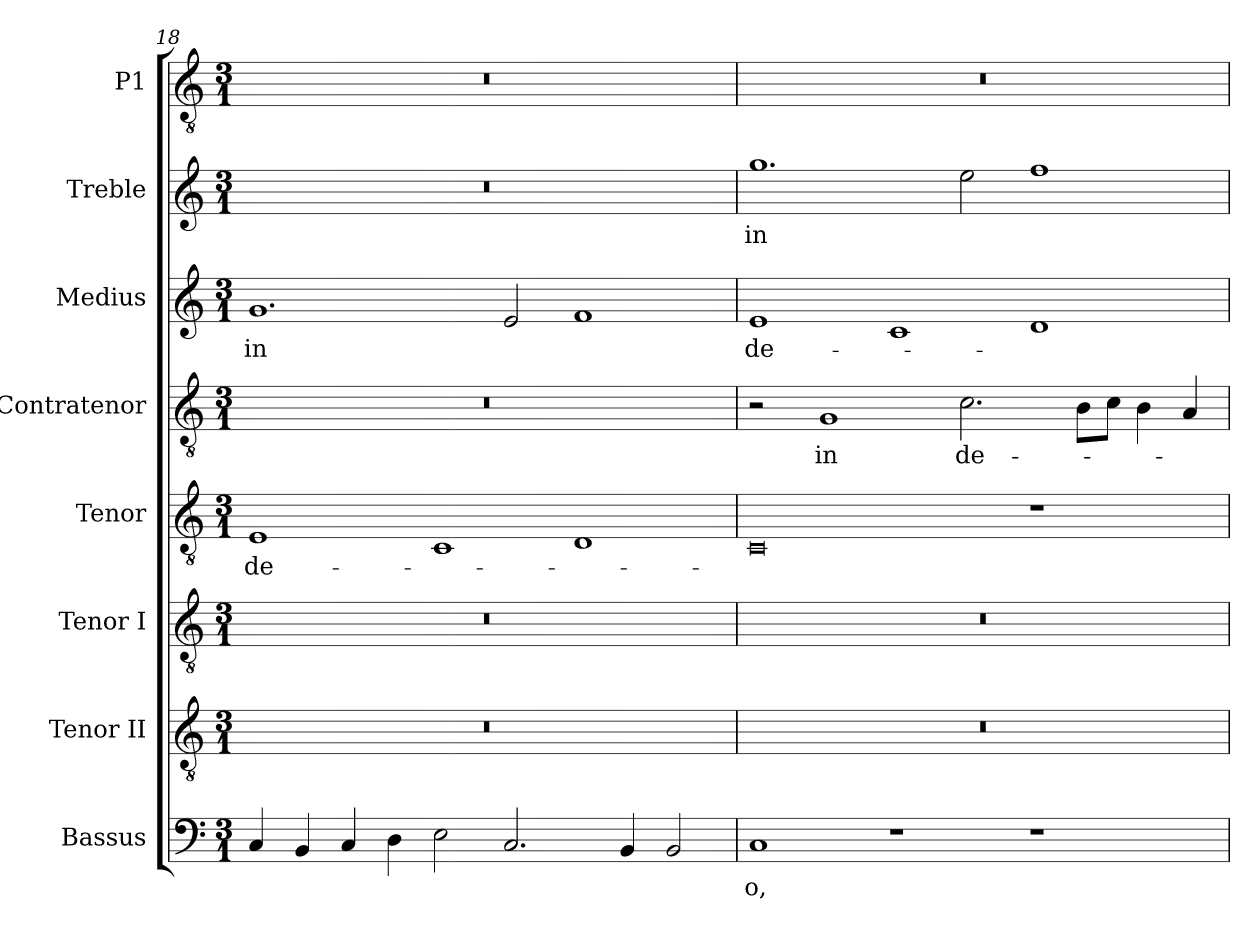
**kern	**text	**kern	**kern	**kern	**text	**kern	**text	**kern	**text	**kern	**text	**kern
*part8	*part8	*part7	*part6	*part5	*part5	*part4	*part4	*part3	*part3	*part2	*part2	*part1
*staff8	*staff8	*staff7	*staff6	*staff5	*staff5	*staff4	*staff4	*staff3	*staff3	*staff2	*staff2	*staff1
*I"Bassus	*	*I"Tenor II	*I"Tenor I	*I"Tenor	*	*I"Contratenor	*	*I"Medius	*	*I"Treble	*	*I"P1
*I'B.	*	*I'T II.	*I'T I.	*I'T.	*	*I'Ct.	*	*I'M.	*	*I'Tr.	*	*
*clefF4	*	*clefGv2	*clefGv2	*clefGv2	*	*clefGv2	*	*clefG2	*	*clefG2	*	*clefGv2
*	*	*ITrd7c12	*ITrd7c12	*ITrd7c12	*	*ITrd7c12	*	*	*	*	*	*ITrd7c12
*k[]	*	*k[]	*k[]	*k[]	*	*k[]	*	*k[]	*	*k[]	*	*k[]
*C:	*	*C:	*C:	*C:	*	*C:	*	*C:	*	*C:	*	*C:
*M3/1	*	*M3/1	*M3/1	*M3/1	*	*M3/1	*	*M3/1	*	*M3/1	*	*M3/1
=18	=18	=18	=18	=18	=18	=18	=18	=18	=18	=18	=18	=18
!	!	!LO:N:vis=1	!LO:N:vis=1	!	!	!	!	!	!	!	!	!
!	!	!	!	!	!LO:LY:b:color=#000000	!LO:N:vis=1	!	!	!	!	!	!
!	!	!	!	!	!	!	!	!	!LO:LY:b:color=#000000	!LO:N:vis=1	!	!LO:N:vis=1
4Ci/	.	0.r	0.r	1EEi	de-	0.r	.	1.gi	in	0.r	.	0.r
4BBi/	.	.	.	.	.	.	.	.	.	.	.	.
4Ci/	.	.	.	.	.	.	.	.	.	.	.	.
4Di\	.	.	.	.	.	.	.	.	.	.	.	.
2Ei\	.	.	.	1CCi	.	.	.	.	.	.	.	.
2.Ci/	.	.	.	.	.	.	.	2ei/	.	.	.	.
.	.	.	.	1DDi	.	.	.	1fi	.	.	.	.
4BBi/	.	.	.	.	.	.	.	.	.	.	.	.
2BBi/	.	.	.	.	.	.	.	.	.	.	.	.
=19`	=19`	=19`	=19`	=19`	=19`	=19`	=19`	=19`	=19`	=19`	=19`	=19`
!	!LO:LY:b:color=#000000	!LO:N:vis=1	!LO:N:vis=1	!	!	!	!	!	!	!	!	!
!	!	!	!	!	!	!	!	!	!LO:LY:b:color=#000000	!	!	!
!	!	!	!	!	!	!	!	!	!	!	!LO:LY:b:color=#000000	!LO:N:vis=1
1Ci	-o,	0.r	0.r	0CCi	.	2r	.	1ei	de-	1.ggi	in	0.r
!	!	!	!	!	!	!	!LO:LY:b:color=#000000	!	!	!	!	!
.	.	.	.	.	.	1GGi	in	.	.	.	.	.
1r	.	.	.	.	.	.	.	1ci	.	.	.	.
!	!	!	!	!	!	!	!LO:LY:b:color=#000000	!	!	!	!	!
.	.	.	.	.	.	2.Ci\	de-	.	.	2eei\	.	.
1r	.	.	.	1r	.	.	.	1di	.	1ffi	.	.
.	.	.	.	.	.	8BBi\L	.	.	.	.	.	.
.	.	.	.	.	.	8Ci\J	.	.	.	.	.	.
.	.	.	.	.	.	4BBi\	.	.	.	.	.	.
.	.	.	.	.	.	4AAi/	.	.	.	.	.	.
=`	=`	=`	=`	=`	=`	=`	=`	=`	=`	=`	=`	=`
*-	*-	*-	*-	*-	*-	*-	*-	*-	*-	*-	*-	*-
